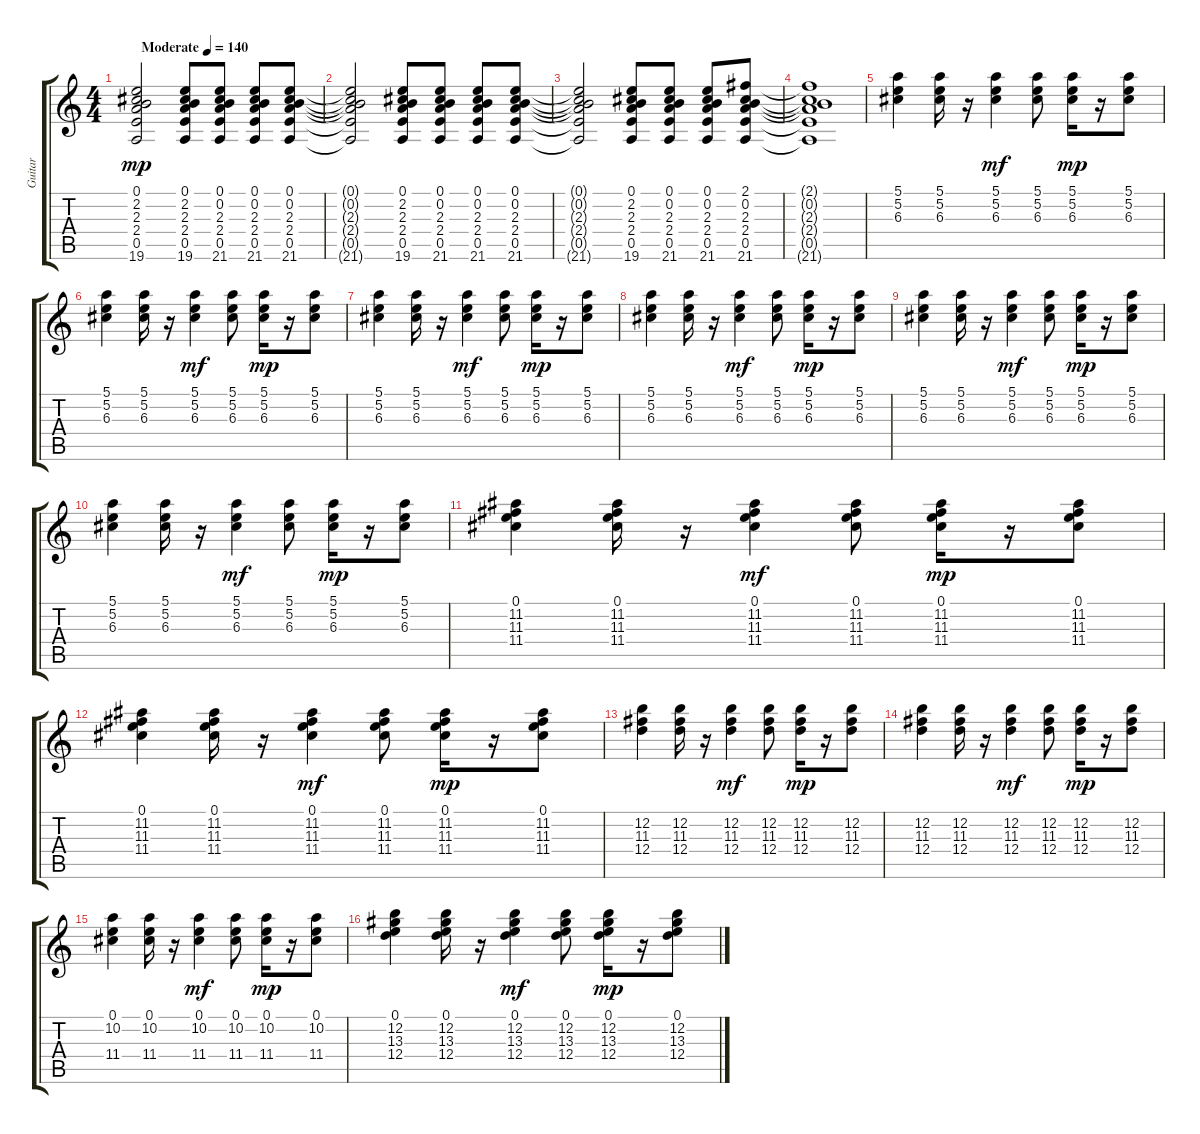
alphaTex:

\track ("Guitar" "Guitar") {instrument acousticguitarsteel}
\staff {score tabs}
\tuning (E4 B3 G3 D3 A2 E2) {hide}
\ts (4 4)
\tempo (140 "Moderate")
\clef g2
\ks c
(0.1 2.2 2.3 2.4 0.5 19.6).2{dy mp instrument acousticguitarsteel} (0.1 2.2 2.3 2.4 0.5 19.6).8 (0.1 0.2 2.3 2.4 0.5 21.6).8 (0.1 0.2 2.3 2.4 0.5 21.6).8 (0.1 0.2 2.3 2.4 0.5 21.6).8 |
(0.1{t} 0.2{t} 2.3{t} 2.4{t} 0.5{t} 21.6{t}).2 (0.1 2.2 2.3 2.4 0.5 19.6).8 (0.1 0.2 2.3 2.4 0.5 21.6).8 (0.1 0.2 2.3 2.4 0.5 21.6).8 (0.1 0.2 2.3 2.4 0.5 21.6).8 |
(0.1{t} 0.2{t} 2.3{t} 2.4{t} 0.5{t} 21.6{t}).2 (0.1 2.2 2.3 2.4 0.5 19.6).8 (0.1 0.2 2.3 2.4 0.5 21.6).8 (0.1 0.2 2.3 2.4 0.5 21.6).8 (2.1 0.2 2.3 2.4 0.5 21.6).8 |
(2.1{t} 0.2{t} 2.3{t} 2.4{t} 0.5{t} 21.6{t}).1 |
(5.1 5.2 6.3).4 (5.1 5.2 6.3).16 r.16 (5.1 5.2 6.3).4{dy mf} (5.1 5.2 6.3).8 (5.1 5.2 6.3).16{dy mp} r.16 (5.1 5.2 6.3).8 |
(5.1 5.2 6.3).4 (5.1 5.2 6.3).16 r.16 (5.1 5.2 6.3).4{dy mf} (5.1 5.2 6.3).8 (5.1 5.2 6.3).16{dy mp} r.16 (5.1 5.2 6.3).8 |
(5.1 5.2 6.3).4 (5.1 5.2 6.3).16 r.16 (5.1 5.2 6.3).4{dy mf} (5.1 5.2 6.3).8 (5.1 5.2 6.3).16{dy mp} r.16 (5.1 5.2 6.3).8 |
(5.1 5.2 6.3).4 (5.1 5.2 6.3).16 r.16 (5.1 5.2 6.3).4{dy mf} (5.1 5.2 6.3).8 (5.1 5.2 6.3).16{dy mp} r.16 (5.1 5.2 6.3).8 |
(5.1 5.2 6.3).4 (5.1 5.2 6.3).16 r.16 (5.1 5.2 6.3).4{dy mf} (5.1 5.2 6.3).8 (5.1 5.2 6.3).16{dy mp} r.16 (5.1 5.2 6.3).8 |
(5.1 5.2 6.3).4 (5.1 5.2 6.3).16 r.16 (5.1 5.2 6.3).4{dy mf} (5.1 5.2 6.3).8 (5.1 5.2 6.3).16{dy mp} r.16 (5.1 5.2 6.3).8 |
(0.1 11.2 11.3 11.4).4 (0.1 11.2 11.3 11.4).16 r.16 (0.1 11.2 11.3 11.4).4{dy mf} (0.1 11.2 11.3 11.4).8 (0.1 11.2 11.3 11.4).16{dy mp} r.16 (0.1 11.2 11.3 11.4).8 |
(0.1 11.2 11.3 11.4).4 (0.1 11.2 11.3 11.4).16 r.16 (0.1 11.2 11.3 11.4).4{dy mf} (0.1 11.2 11.3 11.4).8 (0.1 11.2 11.3 11.4).16{dy mp} r.16 (0.1 11.2 11.3 11.4).8 |
(12.2 11.3 12.4).4 (12.2 11.3 12.4).16 r.16 (12.2 11.3 12.4).4{dy mf} (12.2 11.3 12.4).8 (12.2 11.3 12.4).16{dy mp} r.16 (12.2 11.3 12.4).8 |
(12.2 11.3 12.4).4 (12.2 11.3 12.4).16 r.16 (12.2 11.3 12.4).4{dy mf} (12.2 11.3 12.4).8 (12.2 11.3 12.4).16{dy mp} r.16 (12.2 11.3 12.4).8 |
(0.1 10.2 11.4).4 (0.1 10.2 11.4).16 r.16 (0.1 10.2 11.4).4{dy mf} (0.1 10.2 11.4).8 (0.1 10.2 11.4).16{dy mp} r.16 (0.1 10.2 11.4).8 |
(0.1 12.2 13.3 12.4).4 (0.1 12.2 13.3 12.4).16 r.16 (0.1 12.2 13.3 12.4).4{dy mf} (0.1 12.2 13.3 12.4).8 (0.1 12.2 13.3 12.4).16{dy mp} r.16 (0.1 12.2 13.3 12.4).8
